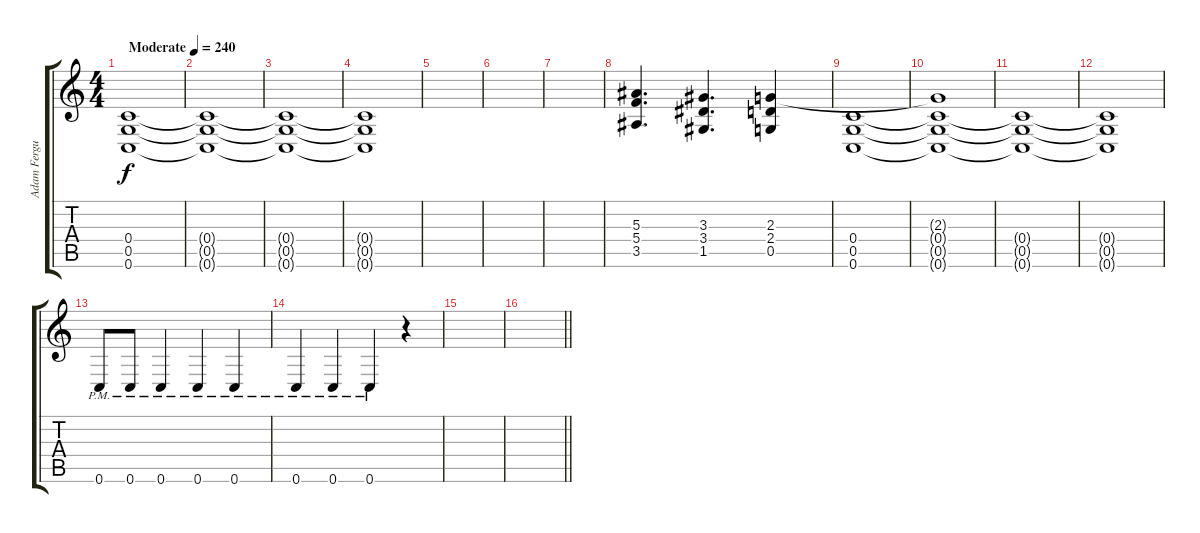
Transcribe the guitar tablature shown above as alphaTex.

\track ("Adam Ferguson - Guitar" "Adam Fergu") {instrument distortionguitar}
\staff {score tabs}
\tuning (D4 A3 F3 C3 G2 C2) {hide}
\ts (4 4)
\tempo (240 "Moderate")
\clef g2
\ks c
(0.4 0.5 0.6).1{dy f instrument distortionguitar} |
(0.4{t} 0.5{t} 0.6{t}).1 |
(0.4{t} 0.5{t} 0.6{t}).1 |
(0.4{t} 0.5{t} 0.6{t}).1 |
|
|
|
(5.3 5.4 3.5).4{d} (3.3 3.4 1.5).4{d} (2.3 2.4 0.5).4 |
(0.4 0.5 0.6).1 |
(2.3{t} 0.4{t} 0.5{t} 0.6{t}).1 |
(0.4{t} 0.5{t} 0.6{t}).1 |
(0.4{t} 0.5{t} 0.6{t}).1 |
0.6{pm}.8 0.6{pm}.8 0.6{pm}.4 0.6{pm}.4 0.6{pm}.4 |
0.6{pm}.4 0.6{pm}.4 0.6{pm}.4 r.4 |
|
\barLineRight lightlight
